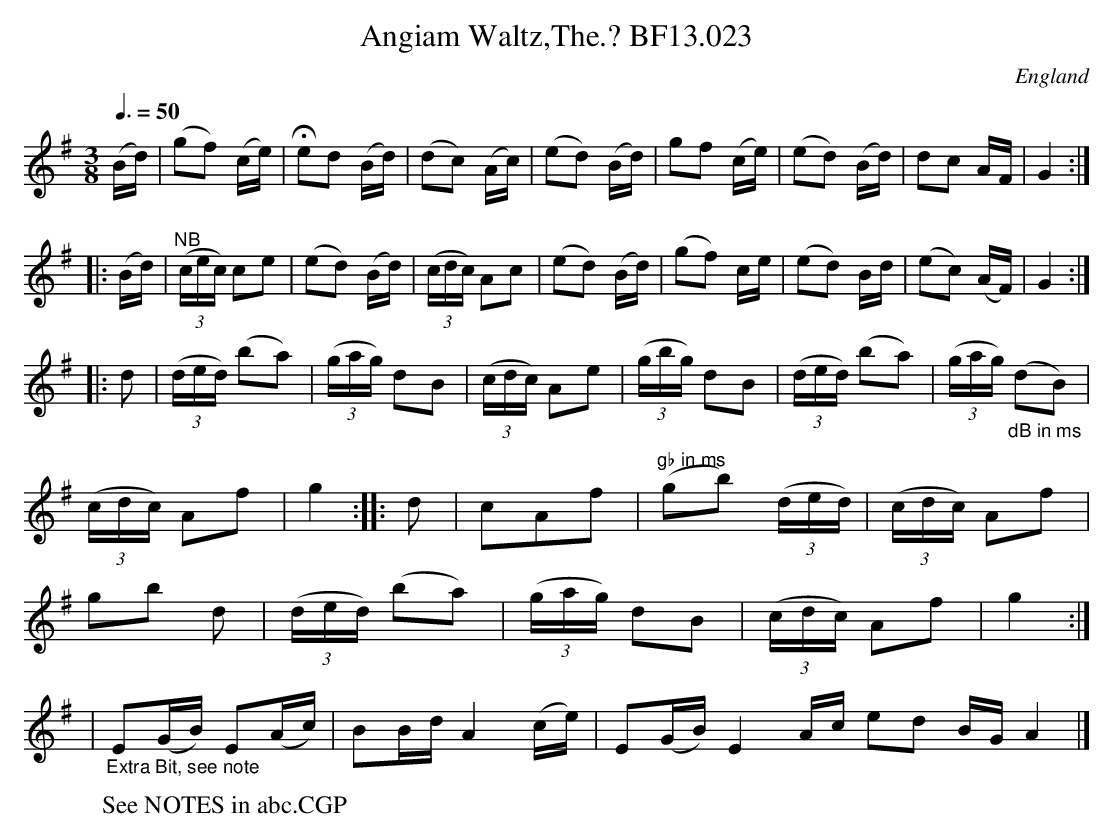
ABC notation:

X:1
T:Angiam Waltz,The.? BF13.023
M:3/8
L:1/16
Q:3/8=50
O:England
K:G major
(Bd)|(g2f2) (ce)|He2d2 (Bd)|(d2c2) (Ac)|(e2d2) (Bd)|\
g2f2 (ce)|(e2d2) (Bd)|d2c2 AF|G4:|!
|:(Bd)|"^NB"((3cec) c2e2|(e2d2) (Bd)|((3cdc) A2c2|\
(e2d2) (Bd)|(g2f2) ce|(e2d2) Bd|(e2c2) (AF)|G4:|!
|:d2|((3ded) (b2a2)|((3gag) d2B2|((3cdc) A2e2|((3gbg) d2B2|\
((3ded) (b2a2)|((3gag) "_dB in ms"(d2B2)|!
((3cdc) A2f2|g4::d2|c2A2f2|"gb in ms"(g2b2) ((3ded)|\
((3cdc) A2f2|!
g2b2 d2|((3ded) (b2a2)|((3gag) d2B2|((3cdc) A2f2|g4:|!
| "_Extra Bit, see note"E2(GB) E2(Ac)|B2Bd A4 (ce)|E2(GB)E4Ac e2d2 BGA4|]
W:See NOTES in abc.CGP
